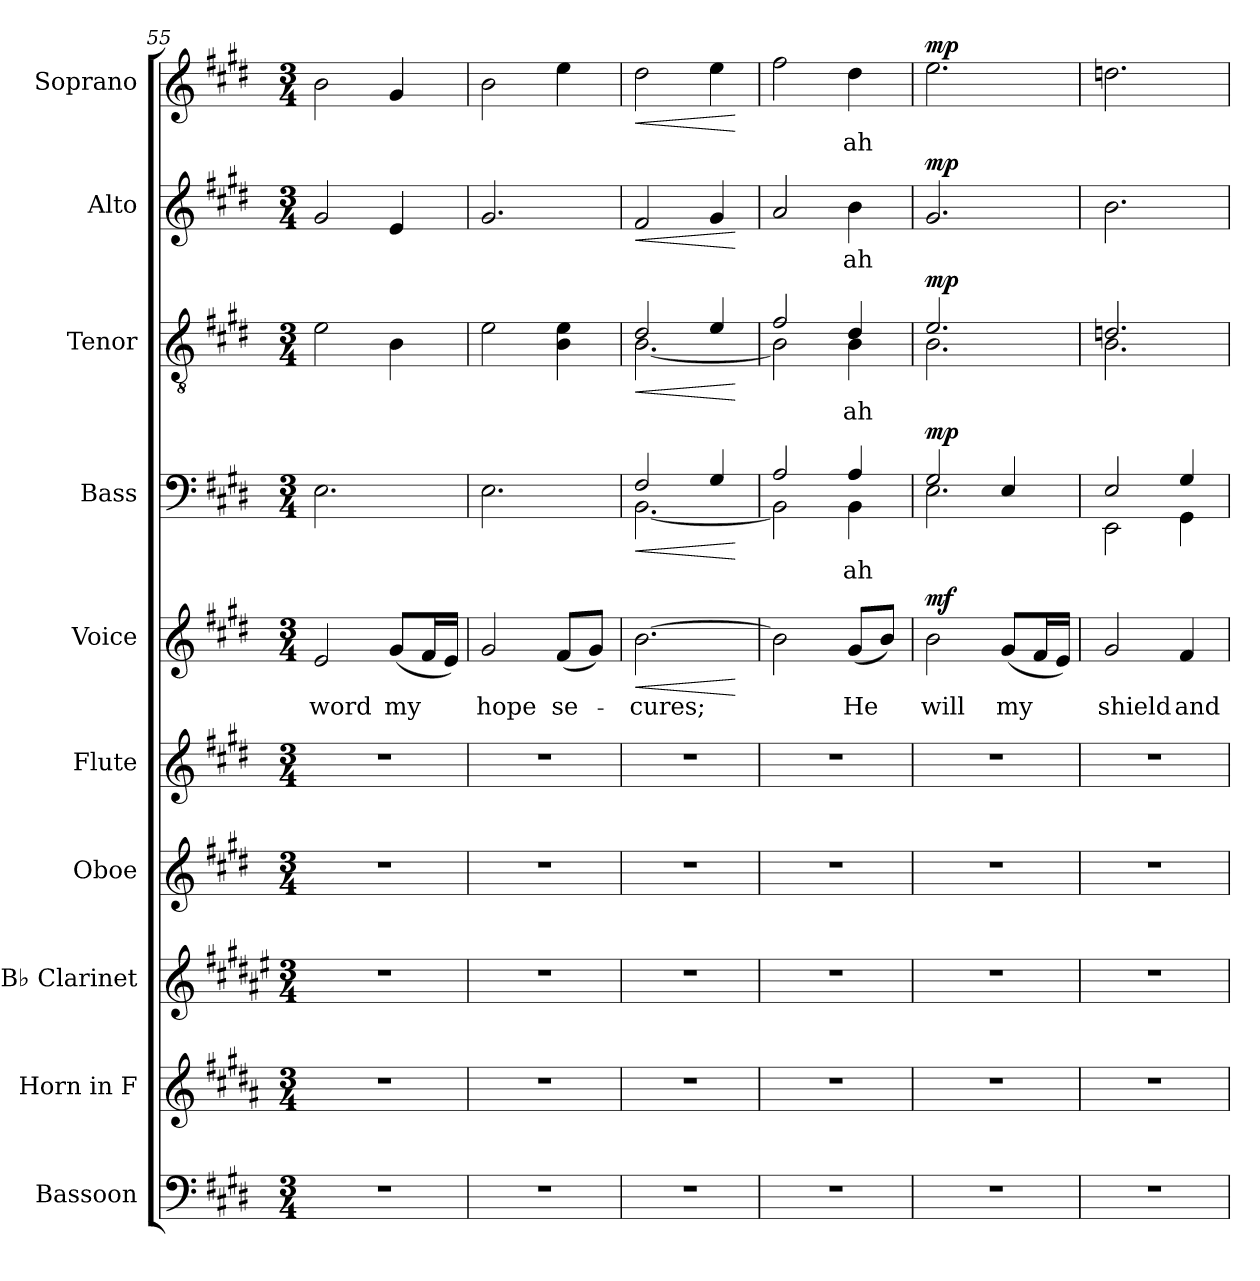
**kern	**kern	**kern	**kern	**kern	**kern	**text	**dynam	**kern	**text	**dynam	**kern	**text	**dynam	**kern	**text	**dynam	**kern	**text	**dynam
*part10	*part9	*part8	*part7	*part6	*part5	*part5	*part5	*part4	*part4	*part4	*part3	*part3	*part3	*part2	*part2	*part2	*part1	*part1	*part1
*staff10	*staff9	*staff8	*staff7	*staff6	*staff5	*staff5	*staff5	*staff4	*staff4	*staff4	*staff3	*staff3	*staff3	*staff2	*staff2	*staff2	*staff1	*staff1	*staff1
*I"Bassoon	*I"Horn in F	*I"B♭ Clarinet	*I"Oboe	*I"Flute	*I"Voice	*	*	*I"Bass	*	*	*I"Tenor	*	*	*I"Alto	*	*	*I"Soprano	*	*
*I'Bsn.	*	*I'B♭ Cl.	*I'Ob.	*I'Fl.	*I'Vo.	*	*	*I'B.	*	*	*I'T.	*	*	*I'A.	*	*	*I'S.	*	*
*clefF4	*clefG2	*clefG2	*clefG2	*clefG2	*clefG2	*	*	*clefF4	*	*	*clefGv2	*	*	*clefG2	*	*	*clefG2	*	*
*	*ITrd4c7	*ITrd1c2	*	*	*	*	*	*	*	*	*	*	*	*	*	*	*	*	*
*k[f#c#g#d#]	*k[f#c#g#d#]	*k[f#c#g#d#]	*k[f#c#g#d#]	*k[f#c#g#d#]	*k[f#c#g#d#]	*	*	*k[f#c#g#d#]	*	*	*k[f#c#g#d#]	*	*	*k[f#c#g#d#]	*	*	*k[f#c#g#d#]	*	*
*M3/4	*M3/4	*M3/4	*M3/4	*M3/4	*M3/4	*	*	*M3/4	*	*	*M3/4	*	*	*M3/4	*	*	*M3/4	*	*
=55	=55	=55	=55	=55	=55	=55	=55	=55	=55	=55	=55	=55	=55	=55	=55	=55	=55	=55	=55
2.r	2.r	2.r	2.r	2.r	2e/	word	.	2.E\	.	.	2e\	.	.	2g#/	.	.	2b\	.	.
.	.	.	.	.	(8g#/L	my	.	.	.	.	4B\	.	.	4e/	.	.	4g#/	.	.
.	.	.	.	.	16f#/L	.	.	.	.	.	.	.	.	.	.	.	.	.	.
.	.	.	.	.	16e/JJ)	.	.	.	.	.	.	.	.	.	.	.	.	.	.
=56	=56	=56	=56	=56	=56	=56	=56	=56	=56	=56	=56	=56	=56	=56	=56	=56	=56	=56	=56
2.r	2.r	2.r	2.r	2.r	2g#/	hope	.	2.E\	.	.	2e\	.	.	2.g#/	.	.	2b\	.	.
.	.	.	.	.	(8f#/L	se-	.	.	.	.	4B\ 4e\	.	.	.	.	.	4ee\	.	.
.	.	.	.	.	8g#/J)	.	.	.	.	.	.	.	.	.	.	.	.	.	.
=57	=57	=57	=57	=57	=57	=57	=57	=57	=57	=57	=57	=57	=57	=57	=57	=57	=57	=57	=57
!	!	!	!	!	!	!	!LO:HP:b	!	!	!LO:HP:b	!	!	!LO:HP:b	!	!	!LO:HP:b	!	!	!LO:HP:b
*	*	*	*	*	*	*	*	*^	*	*	*^	*	*	*	*	*	*	*	*
2.r	2.r	2.r	2.r	2.r	[2.b\	-cures;	<	2F#/	[2.BB\	.	<	2d#/	[2.B\	.	<	2f#/	.	<	2dd#\	.	<
.	.	.	.	.	.	.	.	4G#/	.	.	.	4e/	.	.	.	4g#/	.	.	4ee\	.	.
*	*	*	*	*	*	*	*	*v	*v	*	*	*	*	*	*	*	*	*	*	*	*
*	*	*	*	*	*	*	*	*	*	*	*v	*v	*	*	*	*	*	*	*	*
.	.	.	.	.	.	.	[	.	.	[	.	.	[	.	.	[	.	.	[
=58	=58	=58	=58	=58	=58	=58	=58	=58	=58	=58	=58	=58	=58	=58	=58	=58	=58	=58	=58
*	*	*	*	*	*	*	*	*^	*	*	*^	*	*	*	*	*	*	*	*
2.r	2.r	2.r	2.r	2.r	2b\]	.	.	2A/	2BB\]	.	.	2f#/	2B\]	.	.	2a/	.	.	2ff#\	.	.
.	.	.	.	.	(8g#/L	He	.	4A/	4BB\	ah	.	4d#/	4B\	ah	.	4b\	ah	.	4dd#\	ah	.
.	.	.	.	.	8b/J)	.	.	.	.	.	.	.	.	.	.	.	.	.	.	.	.
!!LO:LB:g=z
=59	=59	=59	=59	=59	=59	=59	=59	=59	=59	=59	=59	=59	=59	=59	=59	=59	=59	=59	=59	=59	=59
!	!	!	!	!	!	!	!LO:DY:a	!	!	!	!LO:DY:b	!	!	!	!LO:DY:b	!	!	!LO:DY:b	!	!	!LO:DY:b
2.r	2.r	2.r	2.r	2.r	2b\	will	mf	2G#/	2.E\	.	mp	2.e/	2.B\	.	mp	2.g#/	.	mp	2.ee\	.	mp
.	.	.	.	.	(8g#/L	my	.	4E/	.	.	.	.	.	.	.	.	.	.	.	.	.
.	.	.	.	.	16f#/L	.	.	.	.	.	.	.	.	.	.	.	.	.	.	.	.
.	.	.	.	.	16e/JJ)	.	.	.	.	.	.	.	.	.	.	.	.	.	.	.	.
=60	=60	=60	=60	=60	=60	=60	=60	=60	=60	=60	=60	=60	=60	=60	=60	=60	=60	=60	=60	=60	=60
2.r	2.r	2.r	2.r	2.r	2g#/	shield	.	2E/	2EE\	.	.	2.dn/	2.B\	.	.	2.b\	.	.	2.ddn\	.	.
.	.	.	.	.	4f#/	and	.	4G#/	4GG#\	.	.	.	.	.	.	.	.	.	.	.	.
*	*	*	*	*	*	*	*	*v	*v	*	*	*	*	*	*	*	*	*	*	*	*
*	*	*	*	*	*	*	*	*	*	*	*v	*v	*	*	*	*	*	*	*	*
=	=	=	=	=	=	=	=	=	=	=	=	=	=	=	=	=	=	=	=
*-	*-	*-	*-	*-	*-	*-	*-	*-	*-	*-	*-	*-	*-	*-	*-	*-	*-	*-	*-
